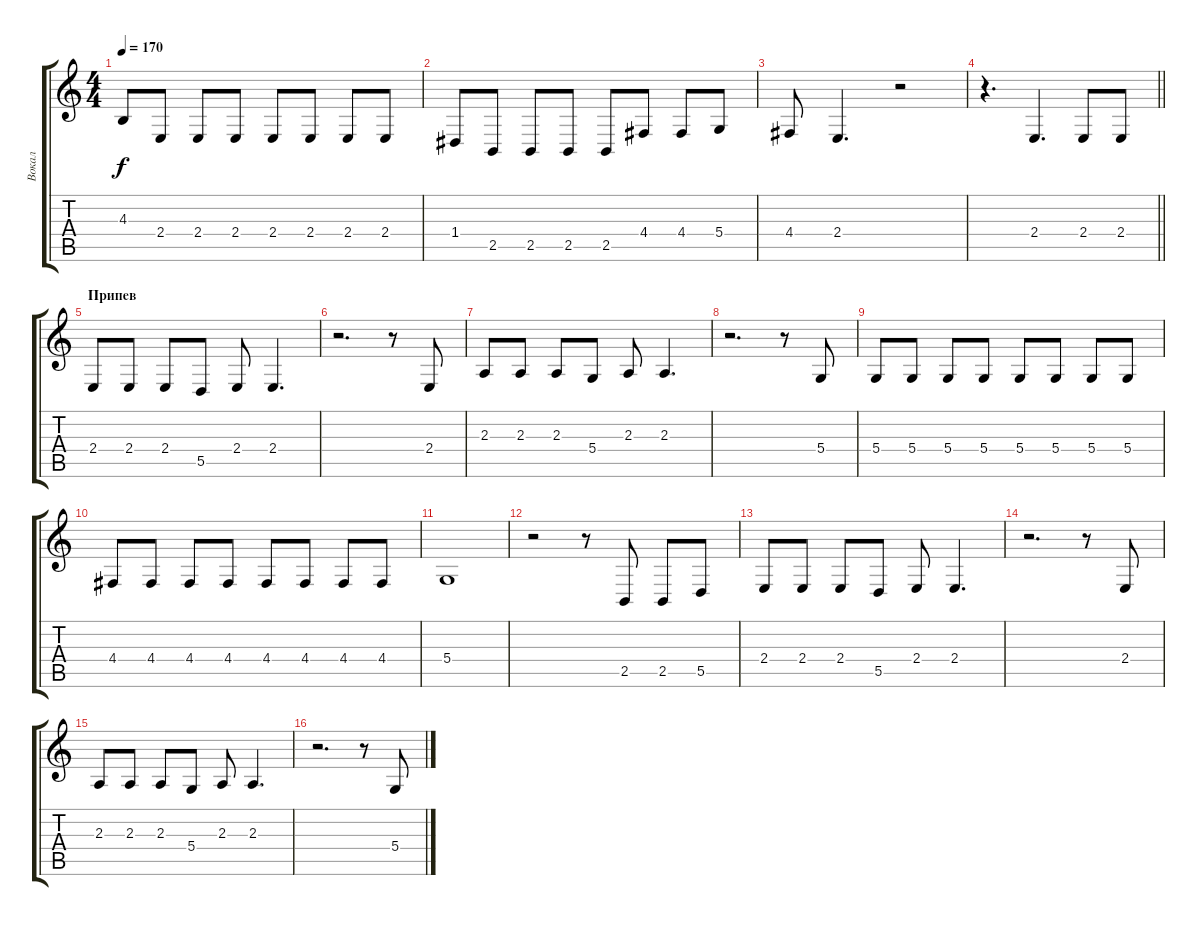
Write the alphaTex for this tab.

\track ("Вокал" "Вокал") {instrument tenorsax}
\staff {score tabs}
\tuning (E4 B3 G3 D3 A2 E2) {hide}
\ts (4 4)
\tempo 170
\clef g2
\ks c
4.3.8{dy f} 2.4.8 2.4.8 2.4.8 2.4.8 2.4.8 2.4.8 2.4.8 |
1.4.8 2.5.8 2.5.8 2.5.8 2.5.8 4.4.8 4.4.8 5.4.8 |
4.4.8 2.4.4{d} r.2 |
\barLineRight lightlight
r.4{d} 2.4.4{d} 2.4.8 2.4.8 |
\section ("" "Припев")
2.4.8 2.4.8 2.4.8 5.5.8 2.4.8 2.4.4{d} |
r.2{d} r.8 2.4.8 |
2.3.8 2.3.8 2.3.8 5.4.8 2.3.8 2.3.4{d} |
r.2{d} r.8 5.4.8 |
5.4.8 5.4.8 5.4.8 5.4.8 5.4.8 5.4.8 5.4.8 5.4.8 |
4.4.8 4.4.8 4.4.8 4.4.8 4.4.8 4.4.8 4.4.8 4.4.8 |
5.4.1 |
r.2 r.8 2.5.8 2.5.8 5.5.8 |
2.4.8 2.4.8 2.4.8 5.5.8 2.4.8 2.4.4{d} |
r.2{d} r.8 2.4.8 |
2.3.8 2.3.8 2.3.8 5.4.8 2.3.8 2.3.4{d} |
r.2{d} r.8 5.4.8
